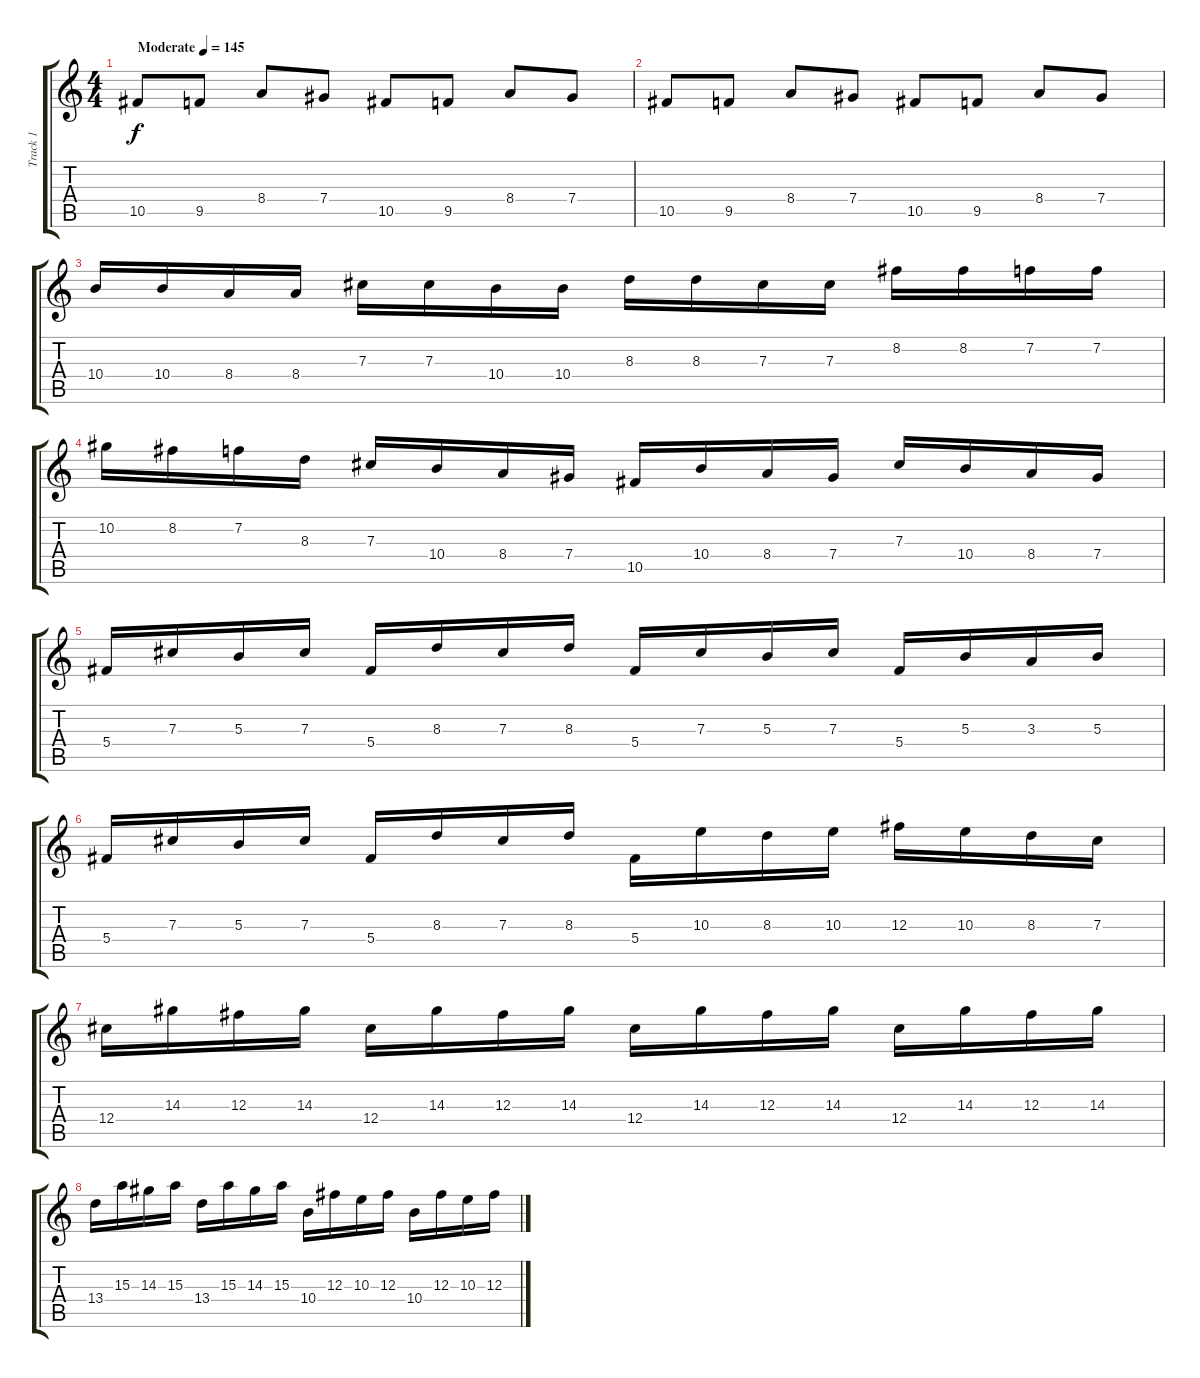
\track ("Track 1" "Track 1") {instrument distortionguitar}
\staff {score tabs}
\tuning (Eb4 Bb3 Gb3 Db3 Ab2 Eb2) {hide}
\ts (4 4)
\tempo (145 "Moderate")
\clef g2
\ks c
10.5.8{dy f instrument distortionguitar} 9.5.8 8.4.8 7.4.8 10.5.8 9.5.8 8.4.8 7.4.8 |
10.5.8 9.5.8 8.4.8 7.4.8 10.5.8 9.5.8 8.4.8 7.4.8 |
10.4.16 10.4.16 8.4.16 8.4.16 7.3.16 7.3.16 10.4.16 10.4.16 8.3.16 8.3.16 7.3.16 7.3.16 8.2.16 8.2.16 7.2.16 7.2.16 |
10.2.16 8.2.16 7.2.16 8.3.16 7.3.16 10.4.16 8.4.16 7.4.16 10.5.16 10.4.16 8.4.16 7.4.16 7.3.16 10.4.16 8.4.16 7.4.16 |
5.4.16 7.3.16 5.3.16 7.3.16 5.4.16 8.3.16 7.3.16 8.3.16 5.4.16 7.3.16 5.3.16 7.3.16 5.4.16 5.3.16 3.3.16 5.3.16 |
5.4.16 7.3.16 5.3.16 7.3.16 5.4.16 8.3.16 7.3.16 8.3.16 5.4.16 10.3.16 8.3.16 10.3.16 12.3.16 10.3.16 8.3.16 7.3.16 |
12.4.16 14.3.16 12.3.16 14.3.16 12.4.16 14.3.16 12.3.16 14.3.16 12.4.16 14.3.16 12.3.16 14.3.16 12.4.16 14.3.16 12.3.16 14.3.16 |
13.4.16 15.3.16 14.3.16 15.3.16 13.4.16 15.3.16 14.3.16 15.3.16 10.4.16 12.3.16 10.3.16 12.3.16 10.4.16 12.3.16 10.3.16 12.3.16
